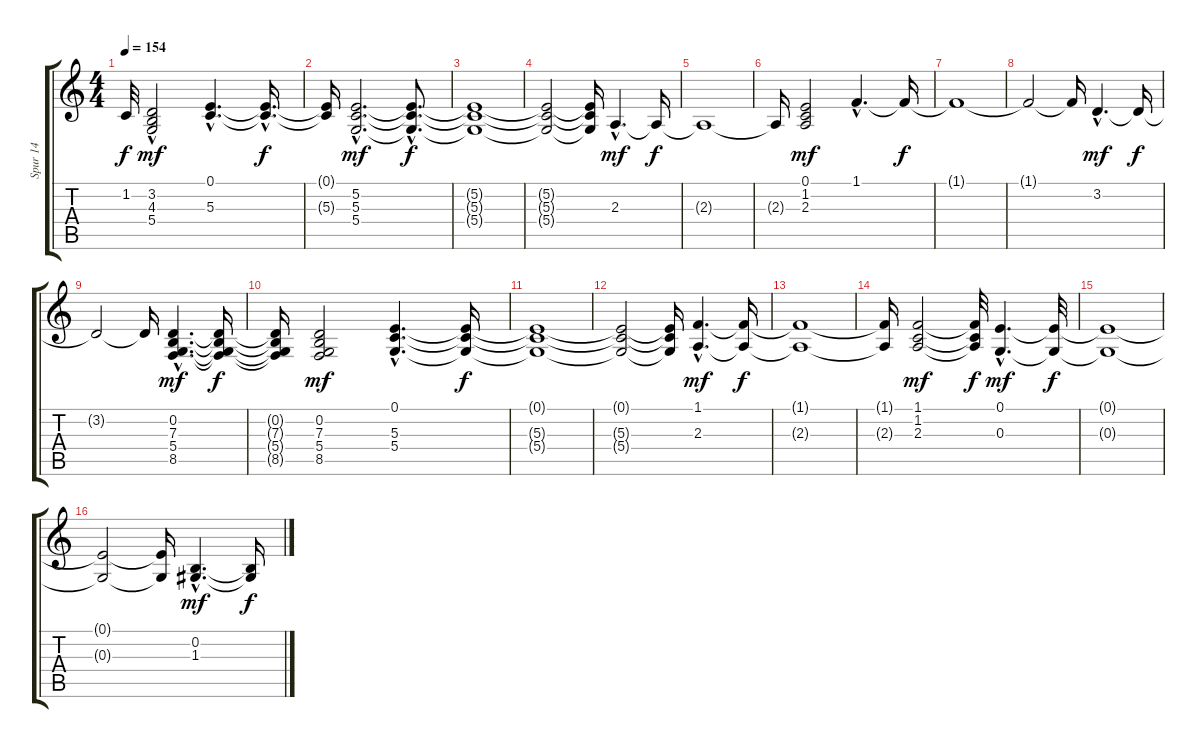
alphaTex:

\track ("Spur 14" "Spur 14") {instrument pad8sweep}
\staff {score tabs}
\tuning (E4 B3 G3 D3 A2 E2) {hide}
\ts (4 4)
\tempo 154
\clef g2
\ks c
1.2{t}.32{dy f} (3.2{hac} 4.3{hac} 5.4).2{dy mf} (0.1{hac} 5.3{hac}).4{d} (0.1{hac t} 5.3{hac t}).16{d dy f} |
(0.1{t} 5.3{t}).16 (5.2{hac} 5.3{hac} 5.4{hac}).2{d dy mf} (5.2{hac t} 5.3{hac t} 5.4{hac t}).8{d dy f} |
(5.2{t} 5.3{t} 5.4{t}).1 |
(5.2{t} 5.3{t} 5.4{t}).2 (5.2{t} 5.3{t} 5.4{t}).16 2.3{hac}.4{d dy mf} 2.3{t}.16{dy f} |
2.3{t}.1 |
2.3{t}.16 (0.1 1.2 2.3).2{dy mf} 1.1{hac}.4{d} 1.1{t}.16{dy f} |
1.1{t}.1 |
1.1{t}.2 1.1{t}.16 3.2{hac}.4{d dy mf} 3.2{t}.16{dy f} |
3.2{t}.2 3.2{t}.16 (0.2{hac} 7.3{hac} 5.4{hac} 8.5{hac}).4{d dy mf} (0.2{t} 7.3{t} 5.4{t} 8.5{t}).16{dy f} |
(0.2{t} 7.3{t} 5.4{t} 8.5{t}).16 (0.2 7.3 5.4 8.5).2{dy mf} (0.1{hac} 5.3{hac} 5.4{hac}).4{d} (0.1{t} 5.3{t} 5.4{t}).16{dy f} |
(0.1{t} 5.3{t} 5.4{t}).1 |
(0.1{t} 5.3{t} 5.4{t}).2 (0.1{t} 5.3{t} 5.4{t}).16 (1.1{hac} 2.3{hac}).4{d dy mf} (1.1{t} 2.3{t}).16{dy f} |
(1.1{t} 2.3{t}).1 |
(1.1{t} 2.3{t}).16 (1.1 1.2 2.3).2{dy mf} (1.1{t} 1.2{t} 2.3{t}).32{dy f} (0.1{hac} 0.3{hac}).4{d dy mf} (0.1{t} 0.3{t}).32{dy f} |
(0.1{t} 0.3{t}).1 |
(0.1{t} 0.3{t}).2 (0.1{t} 0.3{t}).16 (0.2{hac} 1.3{hac}).4{d dy mf} (0.2{t} 1.3{t}).16{dy f}
